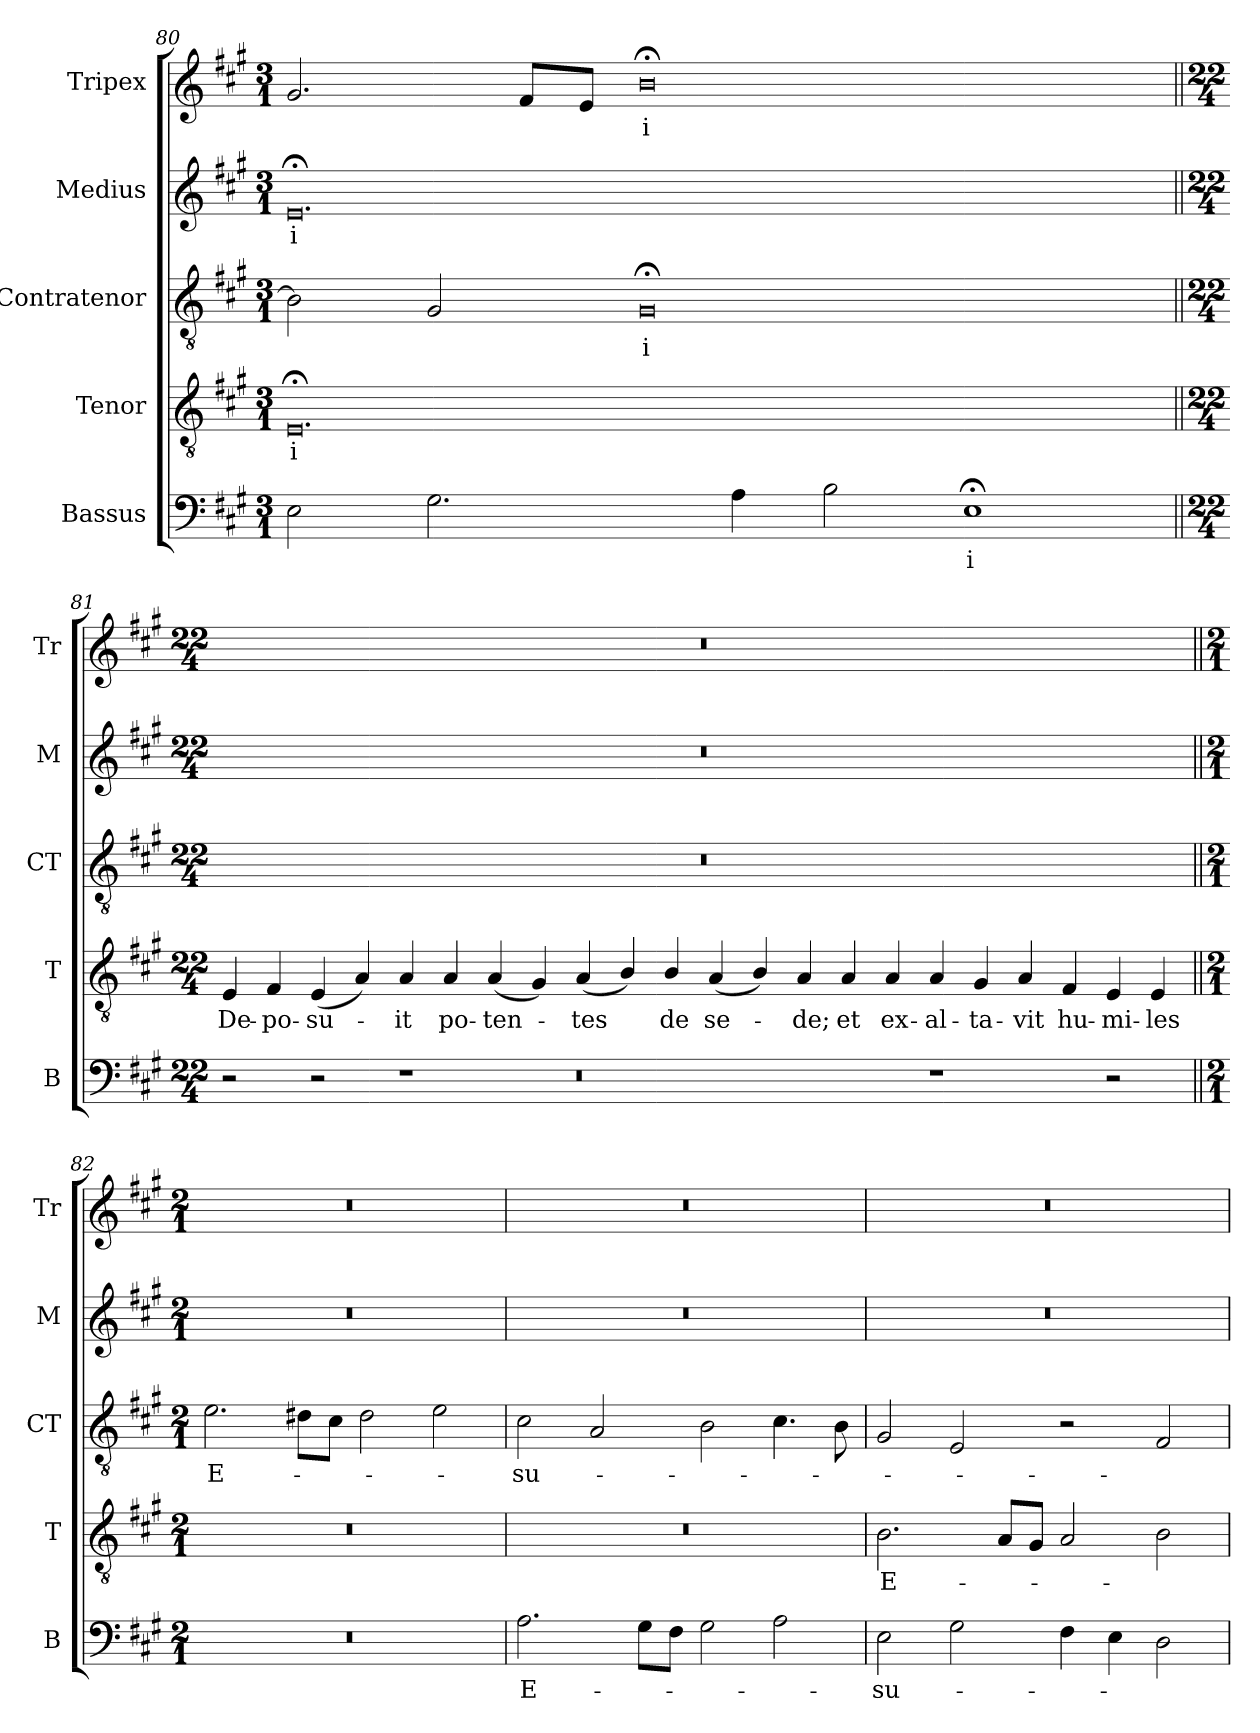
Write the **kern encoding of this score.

**kern	**text	**kern	**text	**kern	**text	**kern	**text	**kern	**text
*part5	*part5	*part4	*part4	*part3	*part3	*part2	*part2	*part1	*part1
*staff5	*staff5	*staff4	*staff4	*staff3	*staff3	*staff2	*staff2	*staff1	*staff1
*I"Bassus	*	*I"Tenor	*	*I"Contratenor	*	*I"Medius	*	*I"Tripex	*
*I'B	*	*I'T	*	*I'CT	*	*I'M	*	*I'Tr	*
*clefF4	*	*clefGv2	*	*clefGv2	*	*clefG2	*	*clefG2	*
*	*	*ITrd7c12	*	*ITrd7c12	*	*	*	*	*
*k[f#c#g#]	*	*k[f#c#g#]	*	*k[f#c#g#]	*	*k[f#c#g#]	*	*k[f#c#g#]	*
*A:	*	*A:	*	*A:	*	*A:	*	*A:	*
*M3/1	*	*M3/1	*	*M3/1	*	*M3/1	*	*M3/1	*
=80	=80	=80	=80	=80	=80	=80	=80	=80	=80
!	!	!	!LO:LY:b:color=#000000	!	!	!	!	!	!
!	!	!	!	!	!	!	!LO:LY:b:color=#000000	!	!
2Ei\	.	0.EE;i	-i	2BBi\]	.	0.e;i	-i	2.g#i/	.
2.G#i\	.	.	.	2GG#i/	.	.	.	.	.
.	.	.	.	.	.	.	.	8f#i/L	.
.	.	.	.	.	.	.	.	8ei/J	.
!	!	!	!	!	!LO:LY:b:color=#000000	!	!	!	!
!	!	!	!	!	!	!	!	!	!LO:LY:b:color=#000000
.	.	.	.	0GG#;i	-i	.	.	0b;i	-i
4Ai\	.	.	.	.	.	.	.	.	.
2Bi\	.	.	.	.	.	.	.	.	.
!	!LO:LY:b:color=#000000	!	!	!	!	!	!	!	!
1E;i	-i	.	.	.	.	.	.	.	.
!!LO:LB:g=z
=81||	=81||	=81||	=81||	=81||	=81||	=81||	=81||	=81||	=81||
*M22/4	*	*M22/4	*	*M22/4	*	*M22/4	*	*M22/4	*
!	!	!	!LO:LY:b:color=#000000	!LO:N:vis=1	!	!LO:N:vis=1	!	!LO:N:vis=1	!
2r	.	4EEi/	De-	2%11r	.	2%11r	.	2%11r	.
!	!	!	!LO:LY:b:color=#000000	!	!	!	!	!	!
.	.	4FF#i/	-po-	.	.	.	.	.	.
!	!	!	!LO:LY:b:color=#000000	!	!	!	!	!	!
2r	.	(4EEi/	-su-	.	.	.	.	.	.
.	.	4AAi/)	.	.	.	.	.	.	.
!	!	!	!LO:LY:b:color=#000000	!	!	!	!	!	!
1r	.	4AAi/	-it	.	.	.	.	.	.
!	!	!	!LO:LY:b:color=#000000	!	!	!	!	!	!
.	.	4AAi/	po-	.	.	.	.	.	.
!	!	!	!LO:LY:b:color=#000000	!	!	!	!	!	!
.	.	(4AAi/	-ten-	.	.	.	.	.	.
.	.	4GG#i/)	.	.	.	.	.	.	.
!	!	!	!LO:LY:b:color=#000000	!	!	!	!	!	!
0r	.	(4AAi/	-tes	.	.	.	.	.	.
.	.	4BBi/)	.	.	.	.	.	.	.
!	!	!	!LO:LY:b:color=#000000	!	!	!	!	!	!
.	.	4BBi/	de	.	.	.	.	.	.
!	!	!	!LO:LY:b:color=#000000	!	!	!	!	!	!
.	.	(4AAi/	se-	.	.	.	.	.	.
.	.	4BBi/)	.	.	.	.	.	.	.
!	!	!	!LO:LY:b:color=#000000	!	!	!	!	!	!
.	.	4AAi/	-de;	.	.	.	.	.	.
!	!	!	!LO:LY:b:color=#000000	!	!	!	!	!	!
.	.	4AAi/	et	.	.	.	.	.	.
!	!	!	!LO:LY:b:color=#000000	!	!	!	!	!	!
.	.	4AAi/	ex-	.	.	.	.	.	.
!	!	!	!LO:LY:b:color=#000000	!	!	!	!	!	!
1r	.	4AAi/	-al-	.	.	.	.	.	.
!	!	!	!LO:LY:b:color=#000000	!	!	!	!	!	!
.	.	4GG#i/	-ta-	.	.	.	.	.	.
!	!	!	!LO:LY:b:color=#000000	!	!	!	!	!	!
.	.	4AAi/	-vit	.	.	.	.	.	.
!	!	!	!LO:LY:b:color=#000000	!	!	!	!	!	!
.	.	4FF#i/	hu-	.	.	.	.	.	.
!	!	!	!LO:LY:b:color=#000000	!	!	!	!	!	!
2r	.	4EEi/	-mi-	.	.	.	.	.	.
!	!	!	!LO:LY:b:color=#000000	!	!	!	!	!	!
.	.	4EEi/	-les	.	.	.	.	.	.
!!LO:LB:g=z
=82||	=82||	=82||	=82||	=82||	=82||	=82||	=82||	=82||	=82||
*M2/1	*	*M2/1	*	*M2/1	*	*M2/1	*	*M2/1	*
!LO:N:vis=1	!	!LO:N:vis=1	!	!	!	!	!	!	!
!	!	!	!	!	!LO:LY:b:color=#FF0000	!LO:N:vis=1	!	!LO:N:vis=1	!
0r	.	0r	.	2.Ei\	E-	0r	.	0r	.
.	.	.	.	8D#i\L	.	.	.	.	.
.	.	.	.	8C#i\J	.	.	.	.	.
.	.	.	.	2D#i\	.	.	.	.	.
.	.	.	.	2Ei\	.	.	.	.	.
=83	=83	=83	=83	=83	=83	=83	=83	=83	=83
!	!LO:LY:b:color=#FF0000	!LO:N:vis=1	!	!	!	!	!	!	!
!	!	!	!	!	!LO:LY:b:color=#FF0000	!LO:N:vis=1	!	!LO:N:vis=1	!
2.Ai\	E-	0r	.	2C#i\	-su-	0r	.	0r	.
.	.	.	.	2AAi/	.	.	.	.	.
8G#i\L	.	.	.	.	.	.	.	.	.
8F#i\J	.	.	.	.	.	.	.	.	.
2G#i\	.	.	.	2BBi\	.	.	.	.	.
2Ai\	.	.	.	4.C#i\	.	.	.	.	.
.	.	.	.	8BBi\	.	.	.	.	.
=84	=84	=84	=84	=84	=84	=84	=84	=84	=84
!	!LO:LY:b:color=#FF0000	!	!	!	!	!	!	!	!
!	!	!	!LO:LY:b:color=#FF0000	!	!	!LO:N:vis=1	!	!LO:N:vis=1	!
2Ei\	-su-	2.BBi\	E-	2GG#i/	.	0r	.	0r	.
2G#i\	.	.	.	2EEi/	.	.	.	.	.
.	.	8AAi/L	.	.	.	.	.	.	.
.	.	8GG#i/J	.	.	.	.	.	.	.
4F#i\	.	2AAi/	.	2r	.	.	.	.	.
4Ei\	.	.	.	.	.	.	.	.	.
2Di\	.	2BBi\	.	2FF#i/	.	.	.	.	.
=	=	=	=	=	=	=	=	=	=
*-	*-	*-	*-	*-	*-	*-	*-	*-	*-
